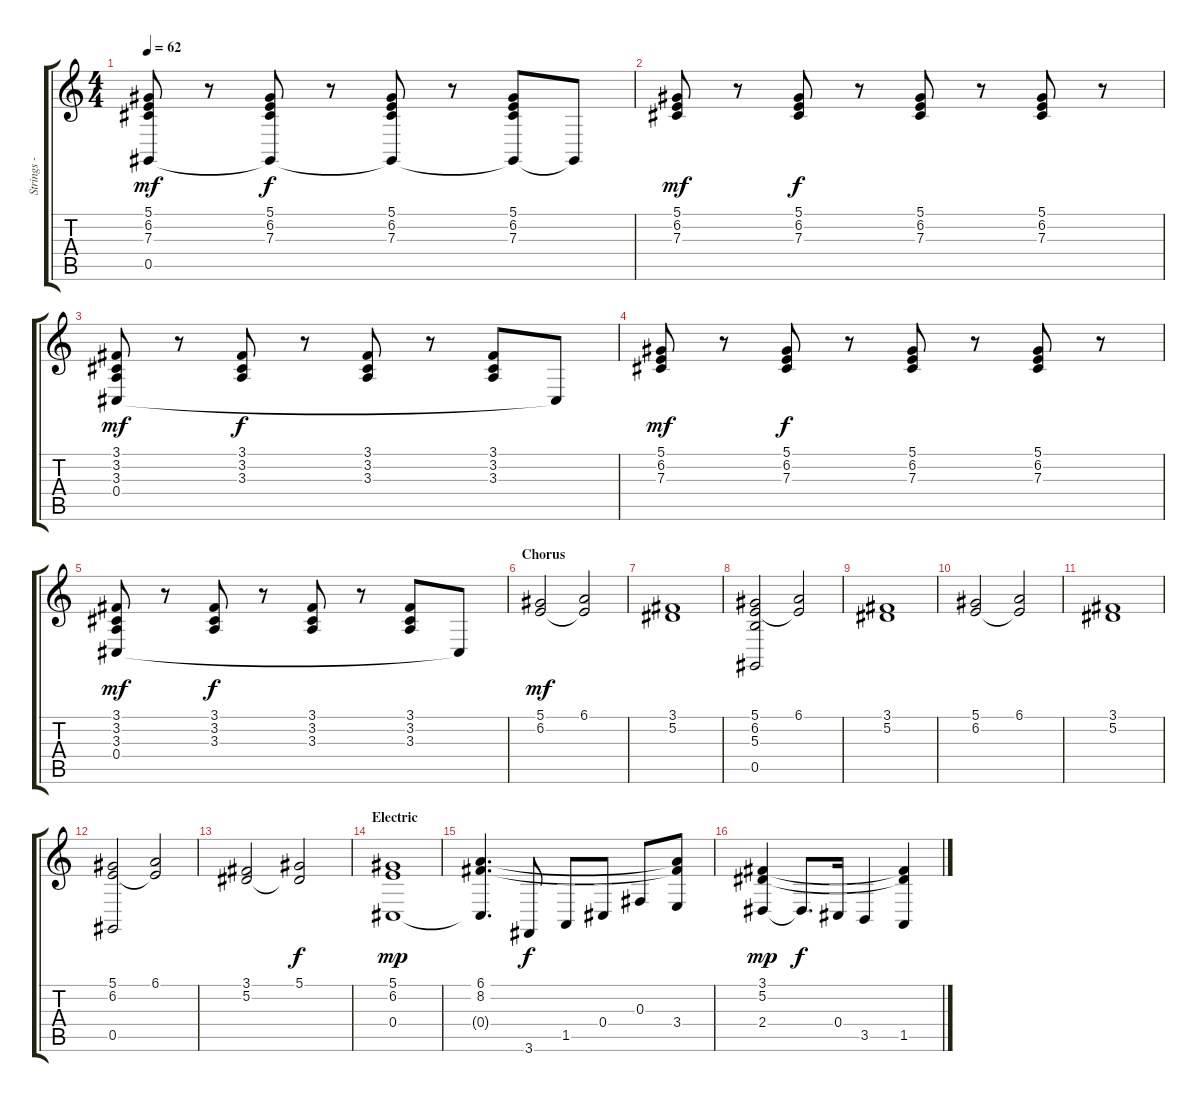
\track ("Strings - Synth" "Strings - ") {instrument stringensemble1}
\staff {score tabs}
\tuning (Eb4 Bb3 Gb3 Db3 Ab2 Eb2) {hide}
\ts (4 4)
\tempo 62
\clef g2
\ks c
(5.1 6.2 7.3 0.5).8{dy mf} r.8 (5.1 6.2 7.3 0.5{t}).8{dy f} r.8 (5.1 6.2 7.3 0.5{t}).8 r.8 (5.1 6.2 7.3 0.5{t}).8 0.5{t}.8 |
(5.1 6.2 7.3).8{dy mf} r.8 (5.1 6.2 7.3).8{dy f} r.8 (5.1 6.2 7.3).8 r.8 (5.1 6.2 7.3).8 r.8 |
(3.1 3.2 3.3 0.4).8{dy mf} r.8 (3.1 3.2 3.3).8{dy f} r.8 (3.1 3.2 3.3).8 r.8 (3.1 3.2 3.3).8 0.4{t}.8 |
(5.1 6.2 7.3).8{dy mf} r.8 (5.1 6.2 7.3).8{dy f} r.8 (5.1 6.2 7.3).8 r.8 (5.1 6.2 7.3).8 r.8 |
(3.1 3.2 3.3 0.4).8{dy mf} r.8 (3.1 3.2 3.3).8{dy f} r.8 (3.1 3.2 3.3).8 r.8 (3.1 3.2 3.3).8 0.4{t}.8 |
\section ("" "Chorus")
(5.1 6.2).2{dy mf} (6.1 6.2{t}).2 |
(3.1 5.2).1 |
(5.1 6.2 5.3 0.5).2 (6.1 6.2{t}).2 |
(3.1 5.2).1 |
(5.1 6.2).2 (6.1 6.2{t}).2 |
(3.1 5.2).1 |
(5.1 6.2 0.5).2 (6.1 6.2{t}).2 |
(3.1 5.2).2 (5.1 5.2{t}).2{dy f} |
\section ("" "Electric")
(5.1 6.2 0.4).1{dy mp} |
(6.1 8.2 0.4{t}).4{d} 3.6.8{dy f} 1.5.8 0.4.8 0.3.8 (6.1{t} 8.2{t} 3.4).8 |
(3.1 5.2 2.4).4{dy mp} 2.4{t}.8{d dy f} 0.4.16 3.5.4 (3.1{t} 5.2{t} 1.5).4
